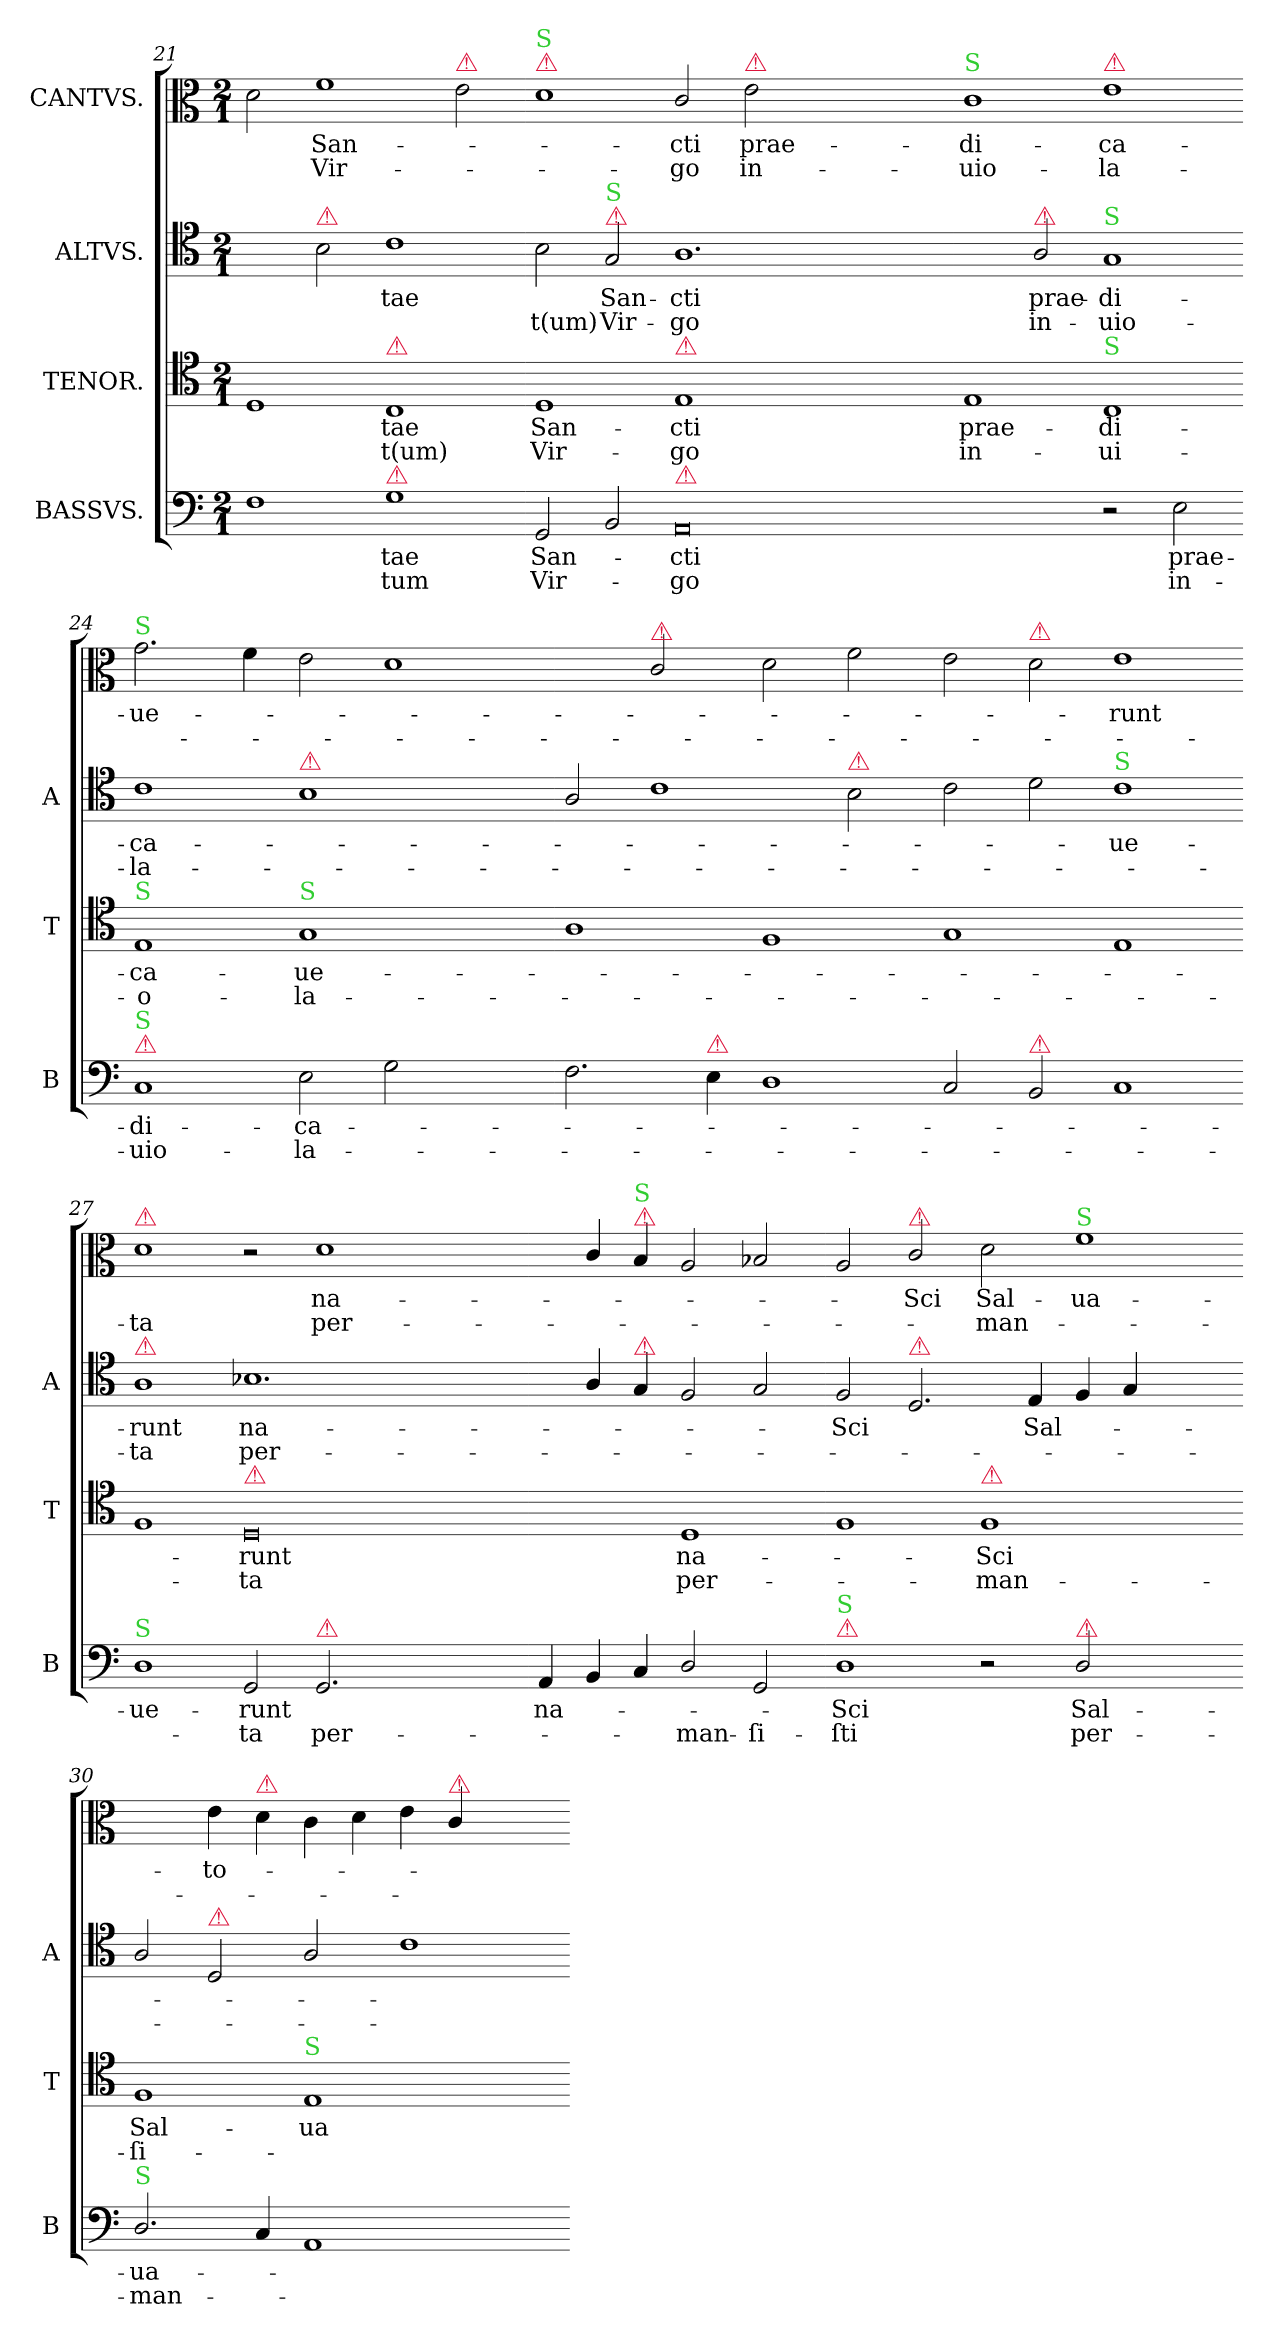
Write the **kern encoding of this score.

**kern	**text	**text	**kern	**text	**text	**kern	**text	**text	**kern	**text	**text
*part4	*part4	*part4	*part3	*part3	*part3	*part2	*part2	*part2	*part1	*part1	*part1
*staff4	*staff4	*staff4	*staff3	*staff3	*staff3	*staff2	*staff2	*staff2	*staff1	*staff1	*staff1
*I"BASSVS.	*	*	*I"TENOR.	*	*	*I"ALTVS.	*	*	*I"CANTVS.	*	*
*I'B	*	*	*I'T	*	*	*I'A	*	*	*	*	*
*clefF4	*	*	*clefC4	*	*	*clefC4	*	*	*clefC3	*	*
*k[]	*	*	*k[]	*	*	*k[]	*	*	*k[]	*	*
*M2/1	*	*	*M2/1	*	*	*M2/1	*	*	*M2/1	*	*
=21	=21	=21	=21	=21	=21	=21	=21	=21	=21	=21	=21
1F	.	.	1D	.	.	2ryy	.	.	2d\	.	.
!	!	!	!	!	!	!LO:TX:a:color=crimson:t=⚠	!	!	!	!	!
.	.	.	.	.	.	2B\	.	.	1f	San-	Vir-
!	!	!	!LO:TX:a:color=crimson:t=⚠	!	!	!	!	!	!	!	!
!LO:TX:a:color=crimson:t=⚠	!	!	!	!	!	!	!	!	!	!	!
1G	-tae	-tum	1C	-tae	-t(um)	1c	-tae	.	.	.	.
!	!	!	!	!	!	!	!	!	!LO:TX:a:color=crimson:t=⚠	!	!
.	.	.	.	.	.	.	.	.	2e\	.	.
=22-	=22-	=22-	=22-	=22-	=22-	=22-	=22-	=22-	=22-	=22-	=22-
!	!	!	!	!	!	!	!	!	!LO:TX:a:color=crimson:t=⚠	!	!
!	!	!	!	!	!	!	!	!	!LO:TX:a:color=limegreen:t=S	!	!
2GG/	San-	Vir-	1D	San-	Vir-	2B\	.	-t(um)	1d	.	.
!	!	!	!	!	!	!LO:TX:a:color=crimson:t=⚠	!	!	!	!	!
!	!	!	!	!	!	!LO:TX:a:color=limegreen:t=S	!	!	!	!	!
2BB/	.	.	.	.	.	2G/	San-	Vir-	.	.	.
!	!	!	!LO:TX:a:color=crimson:t=⚠	!	!	!	!	!	!	!	!
!LO:TX:a:color=crimson:t=⚠	!	!	!	!	!	!	!	!	!	!	!
0AA	-cti	-go	1E	-cti	-go	1.A	-cti	-go	2c/	-cti	-go
!	!	!	!	!	!	!	!	!	!LO:TX:a:color=crimson:t=⚠	!	!
.	.	.	.	.	.	.	.	.	2e\	prae-	in-
.	.	.	1ryy	.	.	.	.	.	1ryy	.	.
.	.	.	.	.	.	2ryy	.	.	.	.	.
=23-	=23-	=23-	=23-	=23-	=23-	=23-	=23-	=23-	=23-	=23-	=23-
!	!	!	!	!	!	!	!	!	!LO:TX:a:color=limegreen:t=S	!	!
1ryy	.	.	1E	prae-	in-	2ryy	.	.	1c	-di-	-uio-
!	!	!	!	!	!	!LO:TX:a:color=crimson:t=⚠	!	!	!	!	!
.	.	.	.	.	.	2A/	prae-	in-	.	.	.
!	!	!	!	!	!	!	!	!	!LO:TX:a:color=crimson:t=⚠	!	!
!	!	!	!	!	!	!LO:TX:a:color=limegreen:t=S	!	!	!	!	!
!	!	!	!LO:TX:a:color=limegreen:t=S	!	!	!	!	!	!	!	!
2r	.	.	1C	-di-	-ui-	1G	-di-	-uio-	1e	-ca-	-la-
2E\	prae-	in-	.	.	.	.	.	.	.	.	.
=24-	=24-	=24-	=24-	=24-	=24-	=24-	=24-	=24-	=24-	=24-	=24-
!	!	!	!	!	!	!	!	!	!LO:TX:a:color=limegreen:t=S	!	!
!	!	!	!LO:TX:a:color=limegreen:t=S	!	!	!	!	!	!	!	!
!LO:TX:a:color=crimson:t=⚠	!	!	!	!	!	!	!	!	!	!	!
!LO:TX:a:color=limegreen:t=S	!	!	!	!	!	!	!	!	!	!	!
1C	-di-	-uio-	1E	-ca-	-o-	1c	-ca-	-la-	2.g\	-ue-	.
.	.	.	.	.	.	.	.	.	4f\	.	.
!	!	!	!	!	!	!LO:TX:a:color=crimson:t=⚠	!	!	!	!	!
!	!	!	!LO:TX:a:color=limegreen:t=S	!	!	!	!	!	!	!	!
2E\	-ca-	-la-	1G	-ue-	-la-	1B	.	.	2e\	.	.
2G\	.	.	.	.	.	.	.	.	1d\	.	.
2ryy	.	.	2ryy	.	.	2ryy	.	.	.	.	.
=25-	=25-	=25-	=25-	=25-	=25-	=25-	=25-	=25-	=25-	=25-	=25-
2.F\	.	.	1A	.	.	2A/	.	.	2ryy	.	.
!	!	!	!	!	!	!	!	!	!LO:TX:a:color=crimson:t=⚠	!	!
.	.	.	.	.	.	1c	.	.	2c/	.	.
!LO:TX:a:color=crimson:t=⚠	!	!	!	!	!	!	!	!	!	!	!
4E\	.	.	.	.	.	.	.	.	.	.	.
1D	.	.	1F	.	.	.	.	.	2d\	.	.
!	!	!	!	!	!	!LO:TX:a:color=crimson:t=⚠	!	!	!	!	!
.	.	.	.	.	.	2B\	.	.	2f\	.	.
=26-	=26-	=26-	=26-	=26-	=26-	=26-	=26-	=26-	=26-	=26-	=26-
2C/	.	.	1G	.	.	2c\	.	.	2e\	.	.
!	!	!	!	!	!	!	!	!	!LO:TX:a:color=crimson:t=⚠	!	!
!LO:TX:a:color=crimson:t=⚠	!	!	!	!	!	!	!	!	!	!	!
2BB/	.	.	.	.	.	2d\	.	.	2d\	.	.
!	!	!	!	!	!	!LO:TX:a:color=limegreen:t=S	!	!	!	!	!
1C	.	.	1E	.	.	1c	-ue-	.	1e	-runt	.
=27-	=27-	=27-	=27-	=27-	=27-	=27-	=27-	=27-	=27-	=27-	=27-
!	!	!	!	!	!	!	!	!	!LO:TX:a:color=crimson:t=⚠	!	!
!	!	!	!	!	!	!LO:TX:a:color=crimson:t=⚠	!	!	!	!	!
!LO:TX:a:color=limegreen:t=S	!	!	!	!	!	!	!	!	!	!	!
1D	-ue-	.	1F	.	.	1A	-runt	-ta	1d	.	-ta
!	!	!	!LO:TX:a:color=crimson:t=⚠	!	!	!	!	!	!	!	!
2GG/	-runt	-ta	0D	-runt	-ta	1.B-X	na-	per-	2r	.	.
!LO:TX:a:color=crimson:t=⚠	!	!	!	!	!	!	!	!	!	!	!
2.GG/	.	per-	.	.	.	.	.	.	1d\	na-	per-
2.ryy	.	.	.	.	.	.	.	.	.	.	.
.	.	.	.	.	.	2ryy	.	.	2ryy	.	.
=28-	=28-	=28-	=28-	=28-	=28-	=28-	=28-	=28-	=28-	=28-	=28-
4AA/	na-	.	2.ryy	.	.	4ryy	.	.	4ryy	.	.
4BB/	.	.	.	.	.	4A/	.	.	4c/	.	.
!	!	!	!	!	!	!	!	!	!LO:TX:a:color=crimson:t=⚠	!	!
!	!	!	!	!	!	!	!	!	!LO:TX:a:color=limegreen:t=S	!	!
!	!	!	!	!	!	!LO:TX:a:color=crimson:t=⚠	!	!	!	!	!
4C/	.	.	.	.	.	4G/	.	.	4B/	.	.
2D/	.	man-	1D	na-	per-	2F/	.	.	2A/	.	.
2GG/	.	-ſi-	.	.	.	2G/	.	.	2B-X/	.	.
=29-	=29-	=29-	=29-	=29-	=29-	=29-	=29-	=29-	=29-	=29-	=29-
!LO:TX:a:color=crimson:t=⚠	!	!	!	!	!	!	!	!	!	!	!
!LO:TX:a:color=limegreen:t=S	!	!	!	!	!	!	!	!	!	!	!
1D	-Sci	-ſti	1F	.	.	2F/	-Sci	.	2A/	.	.
!	!	!	!	!	!	!	!	!	!LO:TX:a:color=crimson:t=⚠	!	!
!	!	!	!	!	!	!LO:TX:a:color=crimson:t=⚠	!	!	!	!	!
.	.	.	.	.	.	2.D/	.	.	2c/	-Sci	.
!	!	!	!LO:TX:a:color=crimson:t=⚠	!	!	!	!	!	!	!	!
2r	.	.	1F	-Sci	-man-	.	.	.	2d\	Sal-	-man-
.	.	.	.	.	.	4E/	Sal-	.	.	.	.
!	!	!	!	!	!	!	!	!	!LO:TX:a:color=limegreen:t=S	!	!
!LO:TX:a:color=crimson:t=⚠	!	!	!	!	!	!	!	!	!	!	!
2D/	Sal-	per-	.	.	.	4F/	.	.	1f\	-ua-	.
.	.	.	.	.	.	4G/	.	.	.	.	.
2ryy	.	.	2ryy	.	.	2ryy	.	.	.	.	.
=30-	=30-	=30-	=30-	=30-	=30-	=30-	=30-	=30-	=30-	=30-	=30-
!LO:TX:a:color=limegreen:t=S	!	!	!	!	!	!	!	!	!	!	!
2.D/	-ua-	-man-	1F	Sal-	-ſi-	2A/	.	.	2ryy	.	.
!	!	!	!	!	!	!LO:TX:a:color=crimson:t=⚠	!	!	!	!	!
.	.	.	.	.	.	2D/	.	.	4e\	-to-	.
!	!	!	!	!	!	!	!	!	!LO:TX:a:color=crimson:t=⚠	!	!
4C/	.	.	.	.	.	.	.	.	4d\	.	.
!	!	!	!LO:TX:a:color=limegreen:t=S	!	!	!	!	!	!	!	!
1AA	.	.	1E	-ua-	.	2A/	.	.	4c\	.	.
.	.	.	.	.	.	.	.	.	4d\	.	.
.	.	.	.	.	.	1c\	.	.	4e\	.	.
!	!	!	!	!	!	!	!	!	!LO:TX:a:color=crimson:t=⚠	!	!
.	.	.	.	.	.	.	.	.	4c/	.	.
2ryy	.	.	2ryy	.	.	.	.	.	2ryy	.	.
=-	=-	=-	=-	=-	=-	=-	=-	=-	=-	=-	=-
*-	*-	*-	*-	*-	*-	*-	*-	*-	*-	*-	*-
